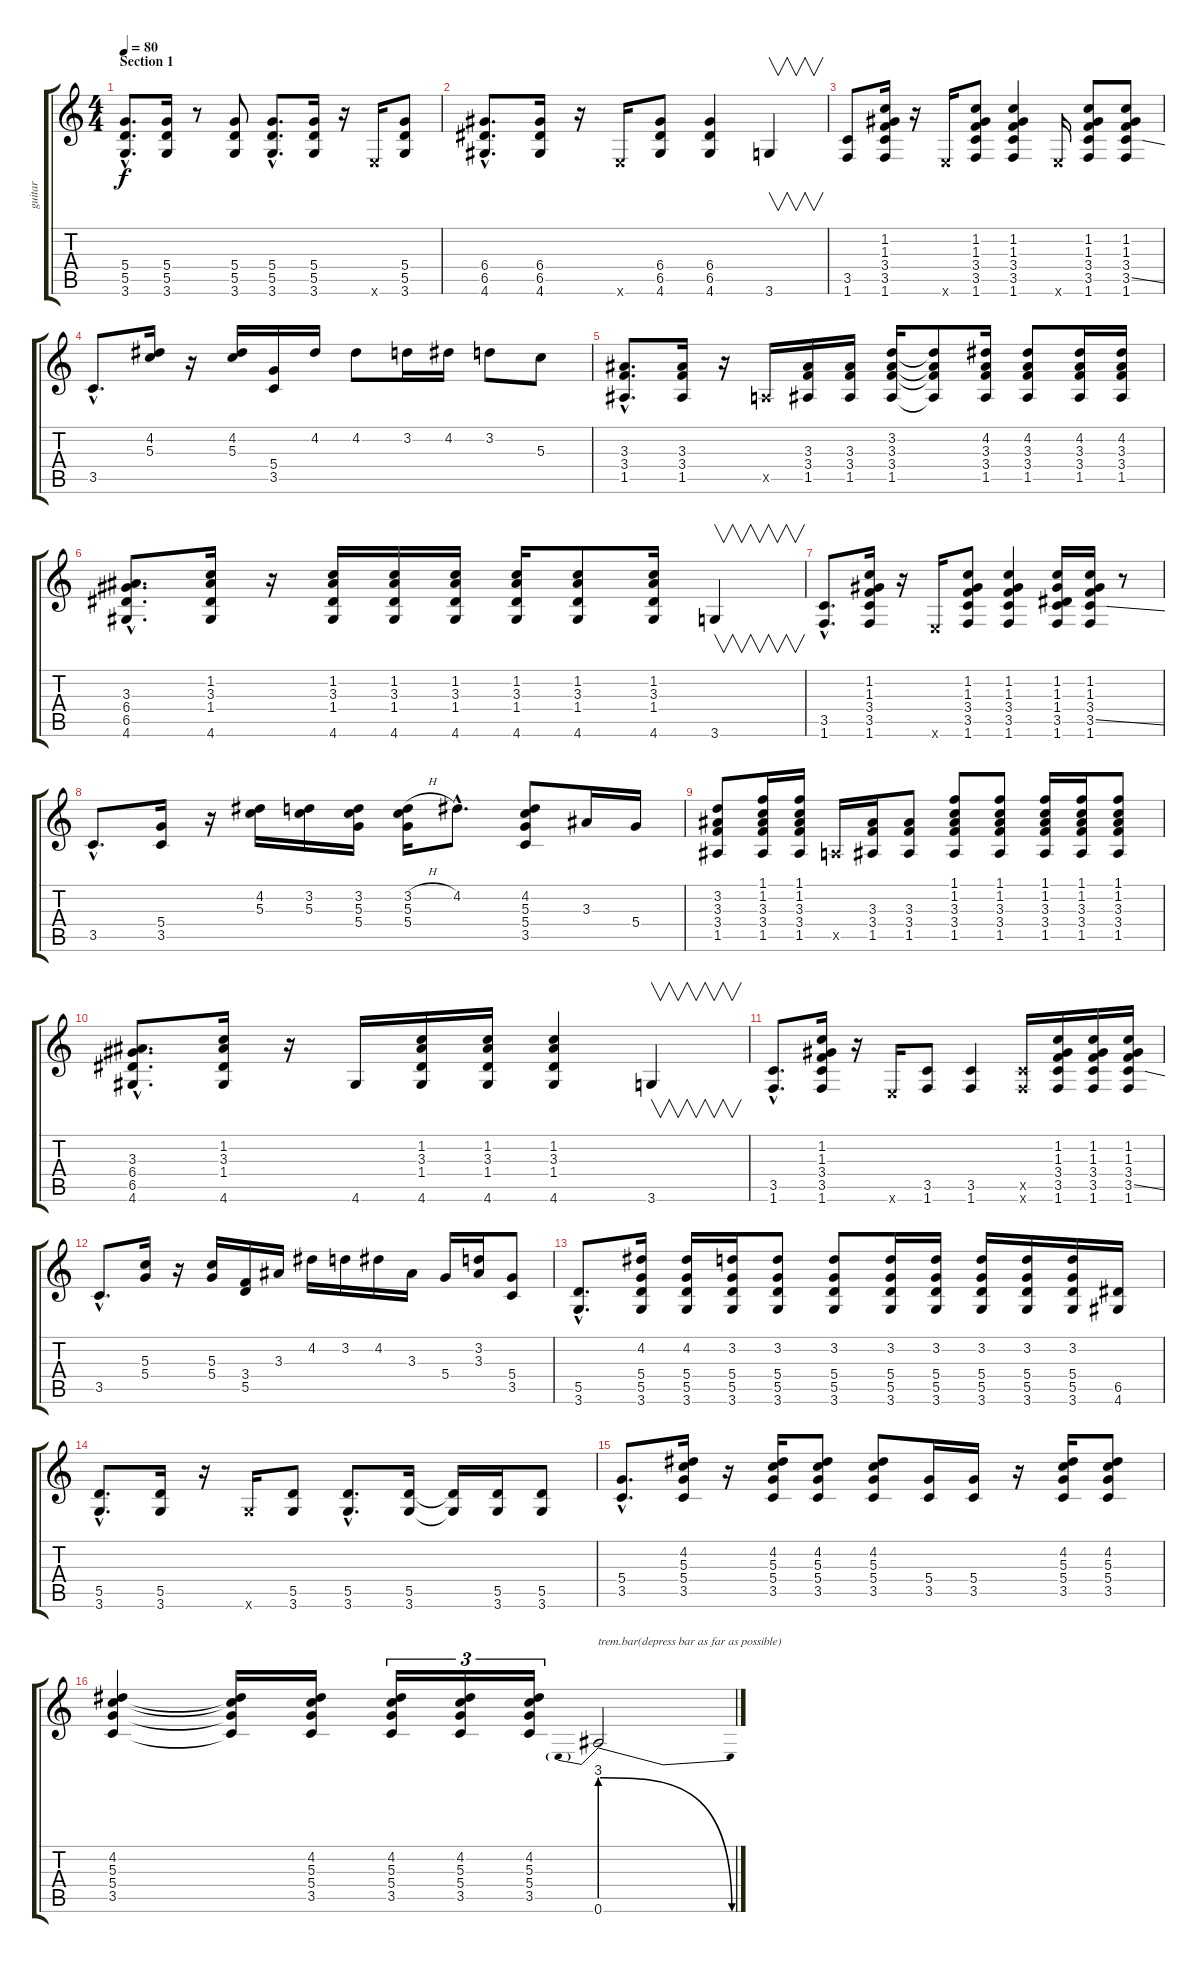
\track ("guitar" "guitar") {instrument distortionguitar}
\staff {score tabs}
\tuning (E4 B3 G3 D3 A2 E2) {hide}
\ts (4 4)
\section ("" "Section 1")
\tempo 80
\clef g2
\ks c
(5.4{hac} 5.5{hac} 3.6{hac}).8{d dy f instrument distortionguitar} (5.4 5.5 3.6).16 r.8 (5.4 5.5 3.6).8 (5.4{hac} 5.5{hac} 3.6{hac}).8{d} (5.4 5.5 3.6).16 r.16 0.6{x}.16 (5.4 5.5 3.6).8 |
(6.4{hac} 6.5{hac} 4.6{hac}).8{d} (6.4 6.5 4.6).16 r.16 0.6{x}.16 (6.4 6.5 4.6).8 (6.4 6.5 4.6).4 3.6.4{v} |
(3.5 1.6).8 (1.2 1.3 3.4 3.5 1.6).16 r.16 0.6{x}.16 (1.2 1.3 3.4 3.5 1.6).8 (1.2 1.3 3.4 3.5 1.6).4 0.6{x}.16 (1.2 1.3 3.4 3.5 1.6).8 (1.2 1.3 3.4 3.5{ss} 1.6).8 |
3.5{hac}.8{d} (4.2 5.3).16 r.16 (4.2 5.3).16 (5.4 3.5).16 4.2.16 4.2.8 3.2.16 4.2.16 3.2.8 5.3.8 |
(3.3{hac} 3.4{hac} 1.5{hac}).8{d} (3.3 3.4 1.5).16 r.16 0.5{x}.16 (3.3 3.4 1.5).16 (3.3 3.4 1.5).16 (3.2 3.3 3.4 1.5).16 (3.2{t} 3.3{t} 3.4{t} 1.5{t}).8 (4.2 3.3 3.4 1.5).16 (4.2 3.3 3.4 1.5).8 (4.2 3.3 3.4 1.5).16 (4.2 3.3 3.4 1.5).16 |
(3.3{hac} 6.4{hac} 6.5{hac} 4.6{hac}).8{d} (1.2 3.3 1.4 4.6).16 r.16 (1.2 3.3 1.4 4.6).16 (1.2 3.3 1.4 4.6).16 (1.2 3.3 1.4 4.6).16 (1.2 3.3 1.4 4.6).16 (1.2 3.3 1.4 4.6).8 (1.2 3.3 1.4 4.6).16 3.6.4{v} |
(3.5{hac} 1.6{hac}).8{d} (1.2 1.3 3.4 3.5 1.6).16 r.16 0.6{x}.16 (1.2 1.3 3.4 3.5 1.6).8 (1.2 1.3 3.4 3.5 1.6).4 (1.2 1.3 1.4 3.5 1.6).16 (1.2 1.3 3.4 3.5{ss} 1.6).16 r.8 |
3.5{hac}.8{d} (5.4 3.5).16 r.16 (4.2 5.3).16 (3.2 5.3).16 (3.2 5.3 5.4).16 (3.2{h} 5.3 5.4).16 4.2{hac}.8{d} (4.2 5.3 5.4 3.5).8 3.3.16 5.4.16 |
(3.2 3.3 3.4 1.5).8 (1.1 1.2 3.3 3.4 1.5).16 (1.1 1.2 3.3 3.4 1.5).16 0.5{x}.16 (3.3 3.4 1.5).16 (3.3 3.4 1.5).8 (1.1 1.2 3.3 3.4 1.5).8 (1.1 1.2 3.3 3.4 1.5).8 (1.1 1.2 3.3 3.4 1.5).16 (1.1 1.2 3.3 3.4 1.5).16 (1.1 1.2 3.3 3.4 1.5).8 |
(3.3{hac} 6.4{hac} 6.5{hac} 4.6{hac}).8{d} (1.2 3.3 1.4 4.6).16 r.16 4.6.16 (1.2 3.3 1.4 4.6).16 (1.2 3.3 1.4 4.6).16 (1.2 3.3 1.4 4.6).4 3.6.4{v} |
(3.5{hac} 1.6{hac}).8{d} (1.2 1.3 3.4 3.5 1.6).16 r.16 0.6{x}.16 (3.5 1.6).8 (3.5 1.6).4 (3.5{x} 1.6{x}).16 (1.2 1.3 3.4 3.5 1.6).16 (1.2 1.3 3.4 3.5 1.6).16 (1.2 1.3 3.4 3.5{ss} 1.6).16 |
3.5{hac}.8{d} (5.3 5.4).16 r.16 (5.3 5.4).16 (3.4 5.5).16 3.3.16 4.2.16 3.2.16 4.2.16 3.3.16 5.4.16 (3.2 3.3).16 (5.4 3.5).8 |
(5.5{hac} 3.6{hac}).8{d} (4.2 5.4 5.5 3.6).16 (4.2 5.4 5.5 3.6).16 (3.2 5.4 5.5 3.6).16 (3.2 5.4 5.5 3.6).8 (3.2 5.4 5.5 3.6).8 (3.2 5.4 5.5 3.6).16 (3.2 5.4 5.5 3.6).16 (3.2 5.4 5.5 3.6).16 (3.2 5.4 5.5 3.6).16 (3.2 5.4 5.5 3.6).16 (6.5 4.6).16 |
(5.5{hac} 3.6{hac}).8{d} (5.5 3.6).16 r.16 3.6{x}.16 (5.5 3.6).8 (5.5{hac} 3.6{hac}).8{d} (5.5 3.6).16 (5.5{t} 3.6{t}).16 (5.5 3.6).16 (5.5 3.6).8 |
(5.4{hac} 3.5{hac}).8{d} (4.2 5.3 5.4 3.5).16 r.16 (4.2 5.3 5.4 3.5).16 (4.2 5.3 5.4 3.5).8 (4.2 5.3 5.4 3.5).8 (5.4 3.5).16 (5.4 3.5).16 r.16 (4.2 5.3 5.4 3.5).16 (4.2 5.3 5.4 3.5).8 |
(4.2 5.3 5.4 3.5).4 (4.2{t} 5.3{t} 5.4{t} 3.5{t}).16 (4.2 5.3 5.4 3.5).16 (4.2 5.3 5.4 3.5).16{tu (3 2)} (4.2 5.3 5.4 3.5).16{tu (3 2)} (4.2 5.3 5.4 3.5).16{tu (3 2)} 0.6{be (prebendrelease 0 12 60 0)}.2{txt "trem.bar(depress bar as far as possible)"}
